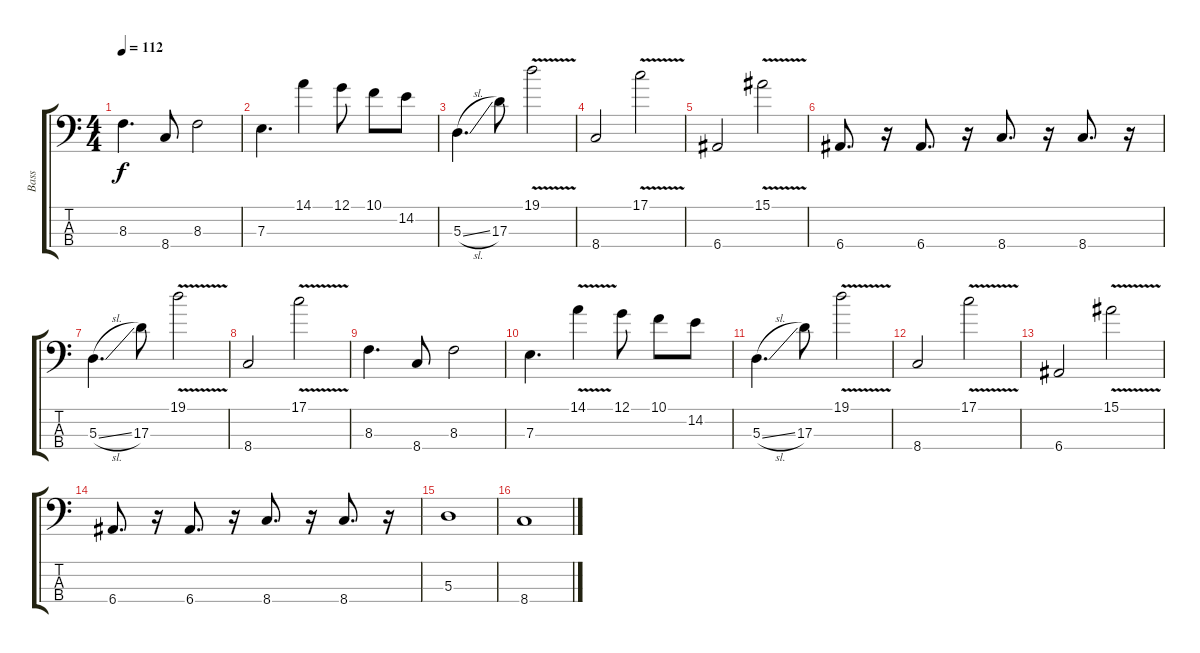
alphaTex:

\track ("Bass" "Bass") {instrument electricbassfinger}
\staff {score tabs}
\tuning (G2 D2 A1 E1) {hide}
\ts (4 4)
\tempo 112
\clef f4
\ks c
8.3.4{d dy f} 8.4.8 8.3.2 |
7.3.4{d} 14.1.4 12.1.8 10.1.8 14.2.8 |
5.3{sl}.4{d} 17.3.8 19.1{v}.2 |
8.4.2 17.1{v}.2 |
6.4.2 15.1{v}.2 |
6.4.8{d} r.16 6.4.8{d} r.16 8.4.8{d} r.16 8.4.8{d} r.16 |
5.3{sl}.4{d} 17.3.8 19.1{v}.2 |
8.4.2 17.1{v}.2 |
8.3.4{d} 8.4.8 8.3.2 |
7.3.4{d} 14.1{v}.4 12.1.8 10.1.8 14.2.8 |
5.3{sl}.4{d} 17.3.8 19.1{v}.2 |
8.4.2 17.1{v}.2 |
6.4.2 15.1{v}.2 |
6.4.8{d} r.16 6.4.8{d} r.16 8.4.8{d} r.16 8.4.8{d} r.16 |
5.3.1 |
8.4.1
